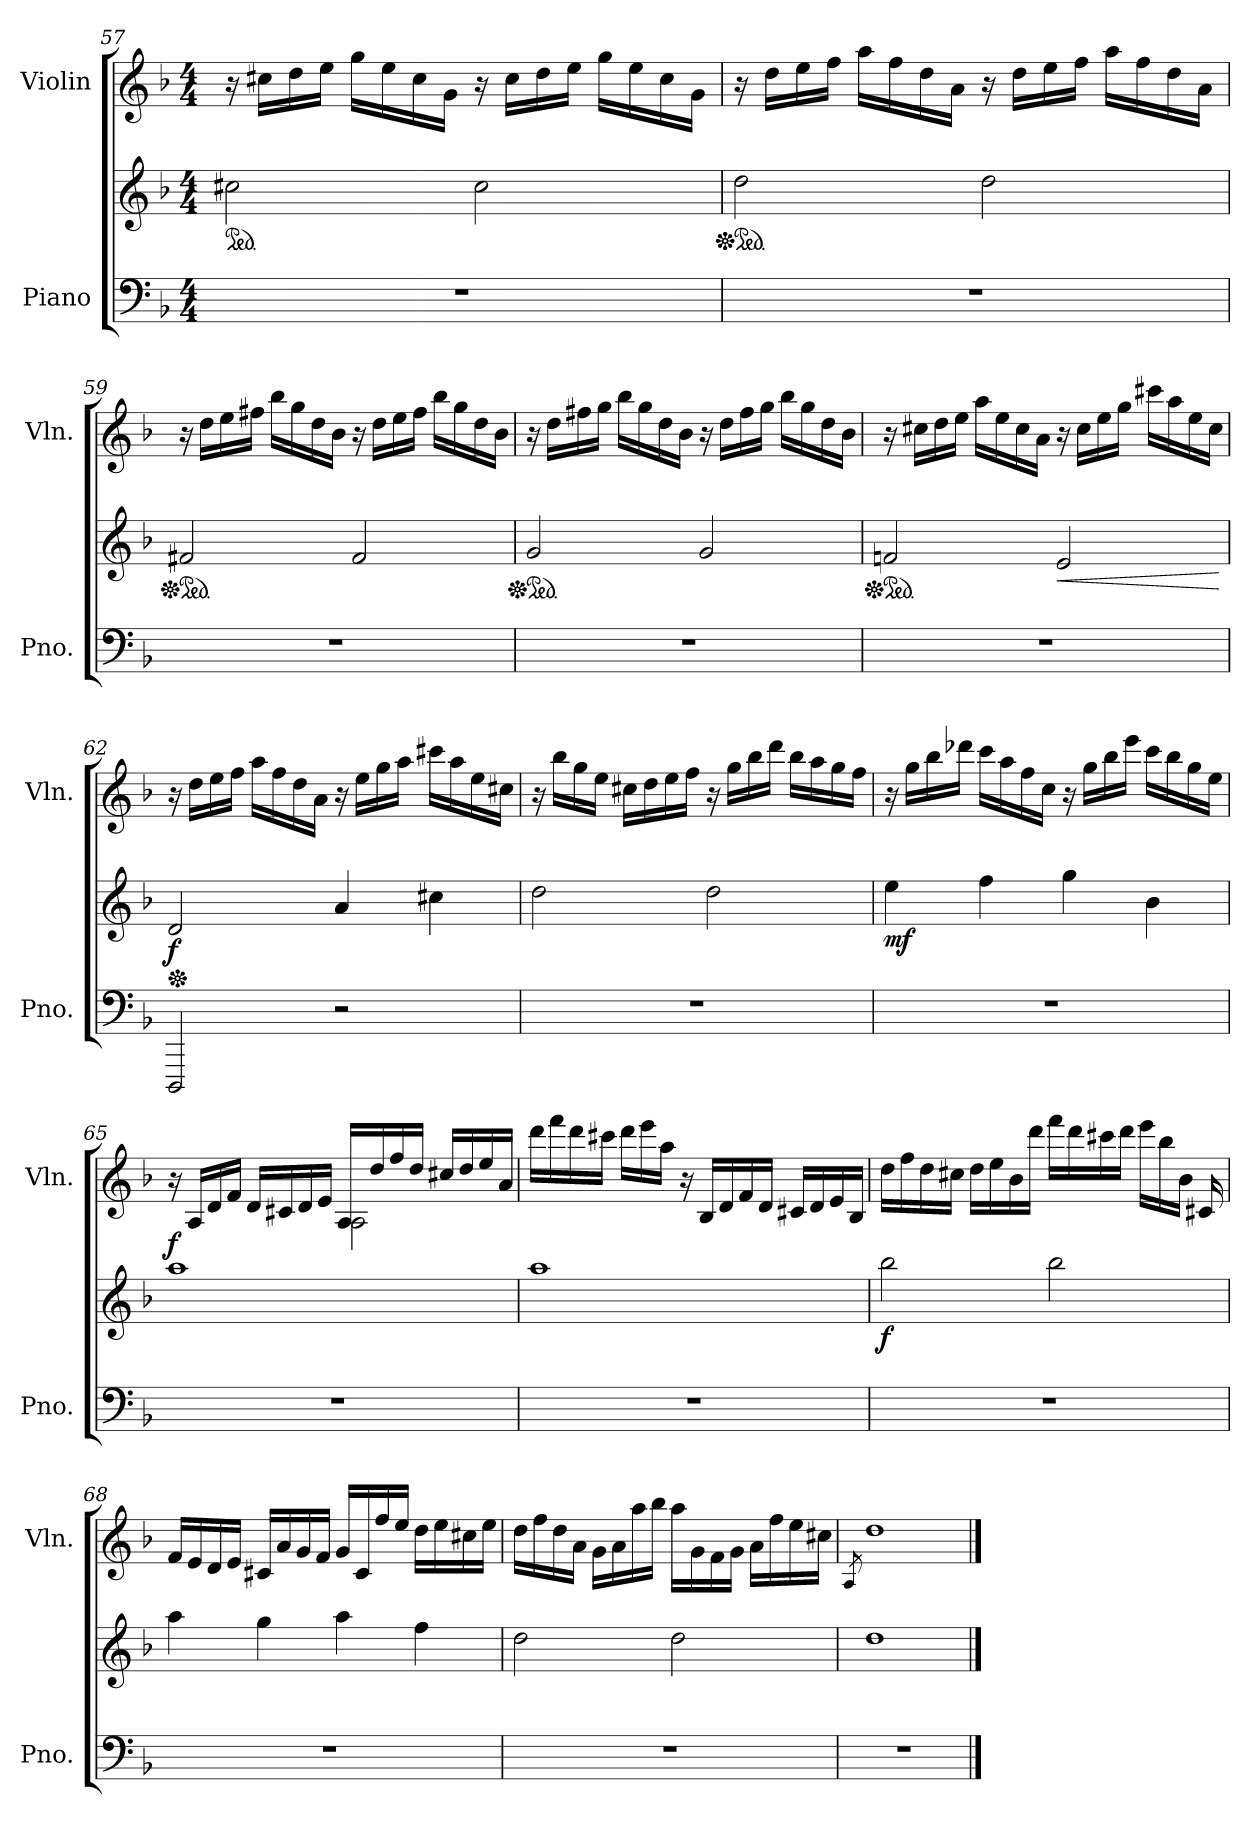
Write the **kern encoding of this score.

**kern	**kern	**dynam	**kern	**dynam
*part2	*part2	*part2	*part1	*part1
*staff3	*staff2	*staff2/3	*staff1	*staff1
*I"Piano	*	*	*I"Violin	*
*I'Pno.	*	*	*I'Vln.	*
*clefF4	*clefG2	*	*clefG2	*
*k[b-]	*k[b-]	*	*k[b-]	*
*M4/4	*M4/4	*	*M4/4	*
*	*ped	*	*	*
=57	=57	=57	=57	=57
1r	2cc#X\	.	16r	.
.	.	.	16cc#X\LL	.
.	.	.	16dd\	.
.	.	.	16ee\JJ	.
.	.	.	16gg\LL	.
.	.	.	16ee\	.
.	.	.	16cc#\	.
.	.	.	16g\JJ	.
.	2cc#\	.	16r	.
.	.	.	16cc#\LL	.
.	.	.	16dd\	.
.	.	.	16ee\JJ	.
.	.	.	16gg\LL	.
.	.	.	16ee\	.
.	.	.	16cc#\	.
.	.	.	16g\JJ	.
!!LO:LB:g=z
=58	=58	=58	=58	=58
*	*Xped	*	*	*
*	*ped	*	*	*
1r	2dd\	.	16r	.
.	.	.	16dd\LL	.
.	.	.	16ee\	.
.	.	.	16ff\JJ	.
.	.	.	16aa\LL	.
.	.	.	16ff\	.
.	.	.	16dd\	.
.	.	.	16a\JJ	.
.	2dd\	.	16r	.
.	.	.	16dd\LL	.
.	.	.	16ee\	.
.	.	.	16ff\JJ	.
.	.	.	16aa\LL	.
.	.	.	16ff\	.
.	.	.	16dd\	.
.	.	.	16a\JJ	.
=59	=59	=59	=59	=59
*	*Xped	*	*	*
*	*ped	*	*	*
1r	2f#X/	.	16r	.
.	.	.	16dd\LL	.
.	.	.	16ee\	.
.	.	.	16ff#X\JJ	.
.	.	.	16bb-\LL	.
.	.	.	16gg\	.
.	.	.	16dd\	.
.	.	.	16b-\JJ	.
.	2f#/	.	16r	.
.	.	.	16dd\LL	.
.	.	.	16ee\	.
.	.	.	16ff#\JJ	.
.	.	.	16bb-\LL	.
.	.	.	16gg\	.
.	.	.	16dd\	.
.	.	.	16b-\JJ	.
=60	=60	=60	=60	=60
*	*Xped	*	*	*
*	*ped	*	*	*
1r	2g/	.	16r	.
.	.	.	16dd\LL	.
.	.	.	16ff#X\	.
.	.	.	16gg\JJ	.
.	.	.	16bb-\LL	.
.	.	.	16gg\	.
.	.	.	16dd\	.
.	.	.	16b-\JJ	.
.	2g/	.	16r	.
.	.	.	16dd\LL	.
.	.	.	16ff#\	.
.	.	.	16gg\JJ	.
.	.	.	16bb-\LL	.
.	.	.	16gg\	.
.	.	.	16dd\	.
.	.	.	16b-\JJ	.
!!LO:PB:g=z
=61	=61	=61	=61	=61
*	*Xped	*	*	*
*	*ped	*	*	*
1r	2fn/	.	16r	.
.	.	.	16cc#X\LL	.
.	.	.	16dd\	.
.	.	.	16ee\JJ	.
.	.	.	16aa\LL	.
.	.	.	16ee\	.
.	.	.	16cc#\	.
.	.	.	16a\JJ	.
!	!	!LO:HP:b	!	!
.	2e/	<	16r	.
.	.	.	16cc#\LL	.
.	.	.	16ee\	.
.	.	.	16gg\JJ	.
.	.	.	16ccc#X\LL	.
.	.	.	16aa\	.
.	.	.	16ee\	.
.	.	.	16cc#\JJ	.
.	.	[	.	.
=62	=62	=62	=62	=62
*	*Xped	*	*	*
!	!	!LO:DY:b	!	!
2DDD/	2d/	f	16r	.
.	.	.	16dd\LL	.
.	.	.	16ee\	.
.	.	.	16ff\JJ	.
.	.	.	16aa\LL	.
.	.	.	16ff\	.
.	.	.	16dd\	.
.	.	.	16a\JJ	.
2r	4a/	.	16r	.
.	.	.	16ee\LL	.
.	.	.	16gg\	.
.	.	.	16aa\JJ	.
.	4cc#X\	.	16ccc#X\LL	.
.	.	.	16aa\	.
.	.	.	16ee\	.
.	.	.	16cc#X\JJ	.
!!LO:LB:g=z
=63	=63	=63	=63	=63
1r	2dd\	.	16r	.
.	.	.	16bb-\LL	.
.	.	.	16gg\	.
.	.	.	16ee\JJ	.
.	.	.	16cc#X\LL	.
.	.	.	16dd\	.
.	.	.	16ee\	.
.	.	.	16ff\JJ	.
.	2dd\	.	16r	.
.	.	.	16gg\LL	.
.	.	.	16bb-\	.
.	.	.	16ddd\JJ	.
.	.	.	16bb-\LL	.
.	.	.	16aa\	.
.	.	.	16gg\	.
.	.	.	16ff\JJ	.
=64	=64	=64	=64	=64
!	!	!LO:DY:b	!	!
1r	4ee\	mf	16r	.
.	.	.	16gg\LL	.
.	.	.	16bb-\	.
.	.	.	16ddd-X\JJ	.
.	4ff\	.	16ccc\LL	.
.	.	.	16aa\	.
.	.	.	16ff\	.
.	.	.	16cc\JJ	.
.	4gg\	.	16r	.
.	.	.	16gg\LL	.
.	.	.	16bb-\	.
.	.	.	16eee\JJ	.
.	4b-\	.	16ccc\LL	.
.	.	.	16bb-\	.
.	.	.	16gg\	.
.	.	.	16ee\JJ	.
!!LO:LB:g=z
=65	=65	=65	=65	=65
*	*	*	*^	*
!	!	!	!	!	!LO:DY:b
1r	1aa	.	16r	2ryy	f
.	.	.	16A/LL	.	.
.	.	.	16d/	.	.
.	.	.	16f/JJ	.	.
.	.	.	16d/LL	.	.
.	.	.	16c#X/	.	.
.	.	.	16d/	.	.
.	.	.	16e/JJ	.	.
.	.	.	16A/LL	2A\	.
.	.	.	16dd/	.	.
.	.	.	16ff/	.	.
.	.	.	16dd/JJ	.	.
.	.	.	16cc#X/LL	.	.
.	.	.	16dd/	.	.
.	.	.	16ee/	.	.
.	.	.	16a/JJ	.	.
*	*	*	*v	*v	*
=66	=66	=66	=66	=66
1r	1aa	.	16ddd\LL	.
.	.	.	16fff\	.
.	.	.	16ddd\	.
.	.	.	16ccc#X\JJ	.
.	.	.	16ddd\LL	.
.	.	.	16eee\	.
.	.	.	16aa\JJ	.
.	.	.	16r	.
.	.	.	16B-/LL	.
.	.	.	16d/	.
.	.	.	16f/	.
.	.	.	16d/JJ	.
.	.	.	16c#X/LL	.
.	.	.	16d/	.
.	.	.	16e/	.
.	.	.	16B-/JJ	.
!!LO:LB:g=z
=67	=67	=67	=67	=67
!	!	!LO:DY:b	!	!
1r	2bb-\	f	16dd\LL	.
.	.	.	16ff\	.
.	.	.	16dd\	.
.	.	.	16cc#X\JJ	.
.	.	.	16dd\LL	.
.	.	.	16ee\	.
.	.	.	16b-\	.
.	.	.	16ddd\JJ	.
.	2bb-\	.	16fff\LL	.
.	.	.	16ddd\	.
.	.	.	16ccc#X\	.
.	.	.	16ddd\JJ	.
.	.	.	16eee\LL	.
.	.	.	16bb-\	.
.	.	.	16b-\JJ	.
.	.	.	16c#X/	.
=68	=68	=68	=68	=68
1r	4aa\	.	16f/LL	.
.	.	.	16e/	.
.	.	.	16d/	.
.	.	.	16e/JJ	.
.	4gg\	.	16c#X/LL	.
.	.	.	16a/	.
.	.	.	16g/	.
.	.	.	16f/JJ	.
.	4aa\	.	16g/LL	.
.	.	.	16c#/	.
.	.	.	16ff/	.
.	.	.	16ee/JJ	.
.	4ff\	.	16dd\LL	.
.	.	.	16ee\	.
.	.	.	16cc#X\	.
.	.	.	16ee\JJ	.
!!LO:PB:g=z
=69	=69	=69	=69	=69
1r	2dd\	.	16dd\LL	.
.	.	.	16ff\	.
.	.	.	16dd\	.
.	.	.	16a\JJ	.
.	.	.	16g\LL	.
.	.	.	16a\	.
.	.	.	16aa\	.
.	.	.	16bb-\JJ	.
.	2dd\	.	16aa\LL	.
.	.	.	16g\	.
.	.	.	16f\	.
.	.	.	16g\JJ	.
.	.	.	16a\LL	.
.	.	.	16ff\	.
.	.	.	16ee\	.
.	.	.	16cc#X\JJ	.
=70	=70	=70	=70	=70
.	.	.	8qA/	.
1r	1dd	.	1dd	.
==	==	==	==	==
*-	*-	*-	*-	*-
